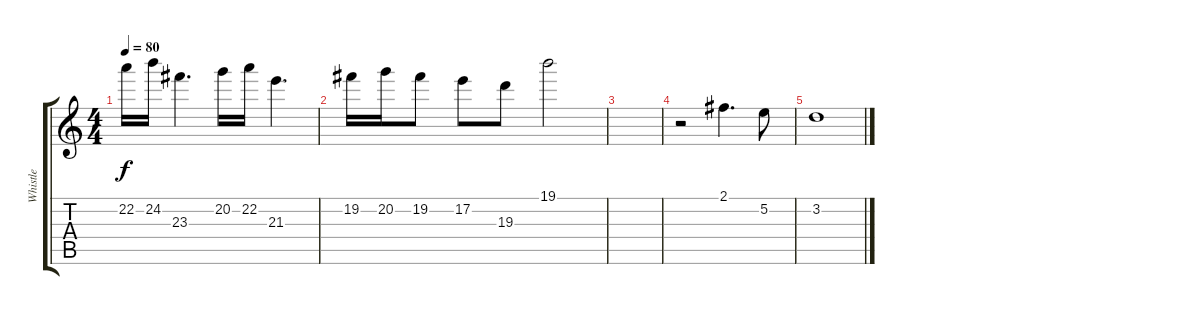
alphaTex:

\track ("Whistle" "Whistle") {instrument whistle}
\staff {score tabs}
\tuning (E5 B4 G4 D4 A3 E3) {hide}
\ts (4 4)
\tempo 80
\clef g2
\ks c
22.2.16{dy f} 24.2.16 23.3.4{d} 20.2.16 22.2.16 21.3.4{d} |
19.2.16 20.2.16 19.2.8 17.2.8 19.3.8 19.1.2 |
|
r.2 2.1.4{d} 5.2.8 |
3.2.1
